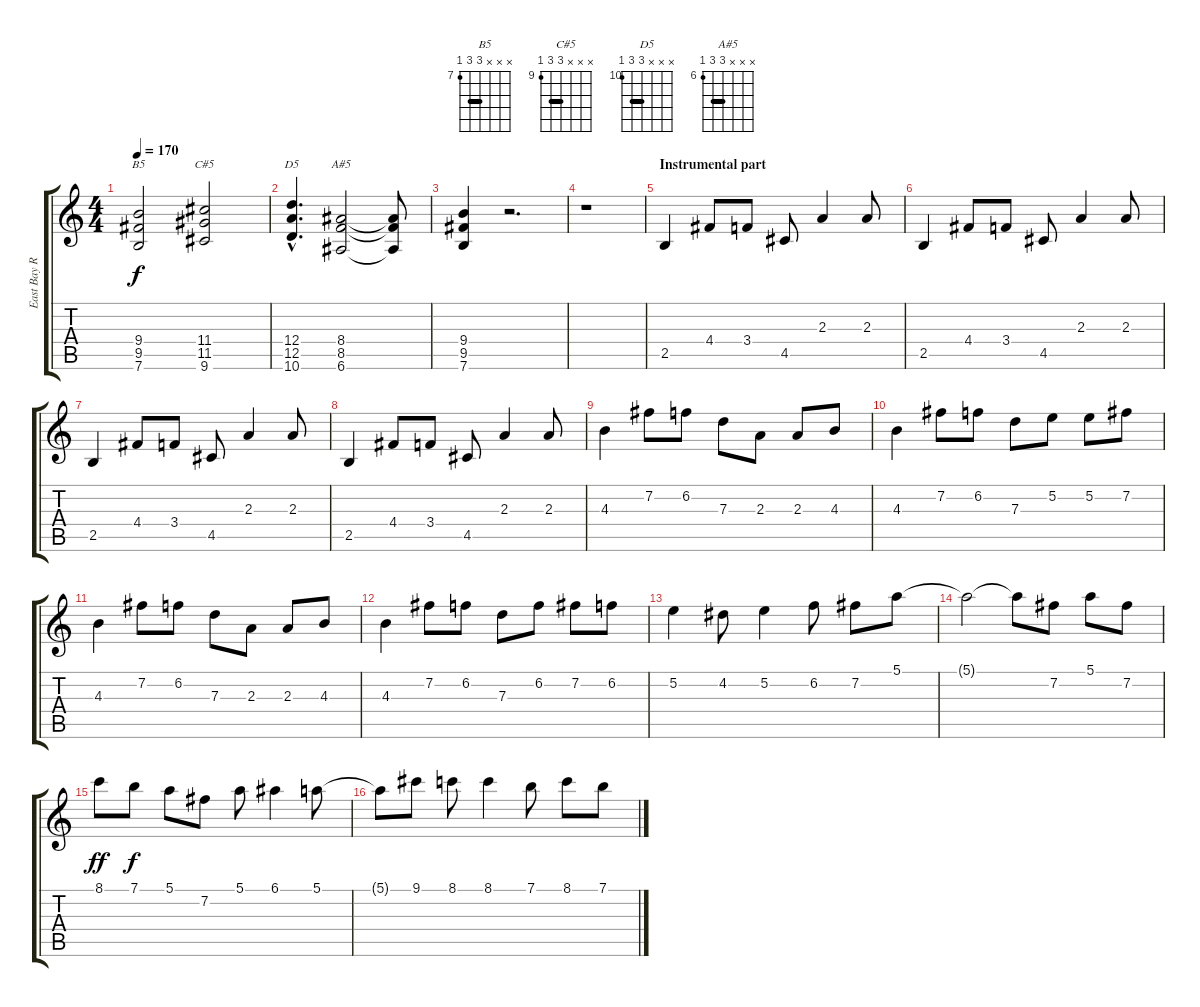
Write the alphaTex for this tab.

\track ("East Bay Ray" "East Bay R") {instrument distortionguitar}
\staff {score tabs}
\tuning (E4 B3 G3 D3 A2 E2) {hide}
\chord ("B5" x x x 9 9 7) {firstfret 7 barre 9}
\chord ("C#5" x x x 11 11 9) {firstfret 9 barre 11}
\chord ("D5" x x x 12 12 10) {firstfret 10 barre 12}
\chord ("A#5" x x x 8 8 6) {firstfret 6 barre 8}
\ts (4 4)
\tempo 170
\clef g2
\ks c
(9.4 9.5 7.6).2{ch "B5" dy f} (11.4 11.5 9.6).2{ch "C#5"} |
(12.4{hac} 12.5{hac} 10.6{hac}).4{d ch "D5"} (8.4 8.5 6.6).2{ch "A#5"} (8.4{t} 8.5{t} 6.6{t}).8 |
(9.4 9.5 7.6).4 r.2{d} |
r.1 |
\section ("" "Instrumental part")
2.5.4 4.4.8 3.4.8 4.5.8 2.3.4 2.3.8 |
2.5.4 4.4.8 3.4.8 4.5.8 2.3.4 2.3.8 |
2.5.4 4.4.8 3.4.8 4.5.8 2.3.4 2.3.8 |
2.5.4 4.4.8 3.4.8 4.5.8 2.3.4 2.3.8 |
4.3.4 7.2.8 6.2.8 7.3.8 2.3.8 2.3.8 4.3.8 |
4.3.4 7.2.8 6.2.8 7.3.8 5.2.8 5.2.8 7.2.8 |
4.3.4 7.2.8 6.2.8 7.3.8 2.3.8 2.3.8 4.3.8 |
4.3.4 7.2.8 6.2.8 7.3.8 6.2.8 7.2.8 6.2.8 |
5.2.4 4.2.8 5.2.4 6.2.8 7.2.8 5.1.8 |
5.1{t}.2 5.1{t}.8 7.2.8 5.1.8 7.2.8 |
8.1.8{dy ff} 7.1.8{dy f} 5.1.8 7.2.8 5.1.8 6.1.4 5.1.8 |
5.1{t}.8 9.1.8 8.1.8 8.1.4 7.1.8 8.1.8 7.1.8
